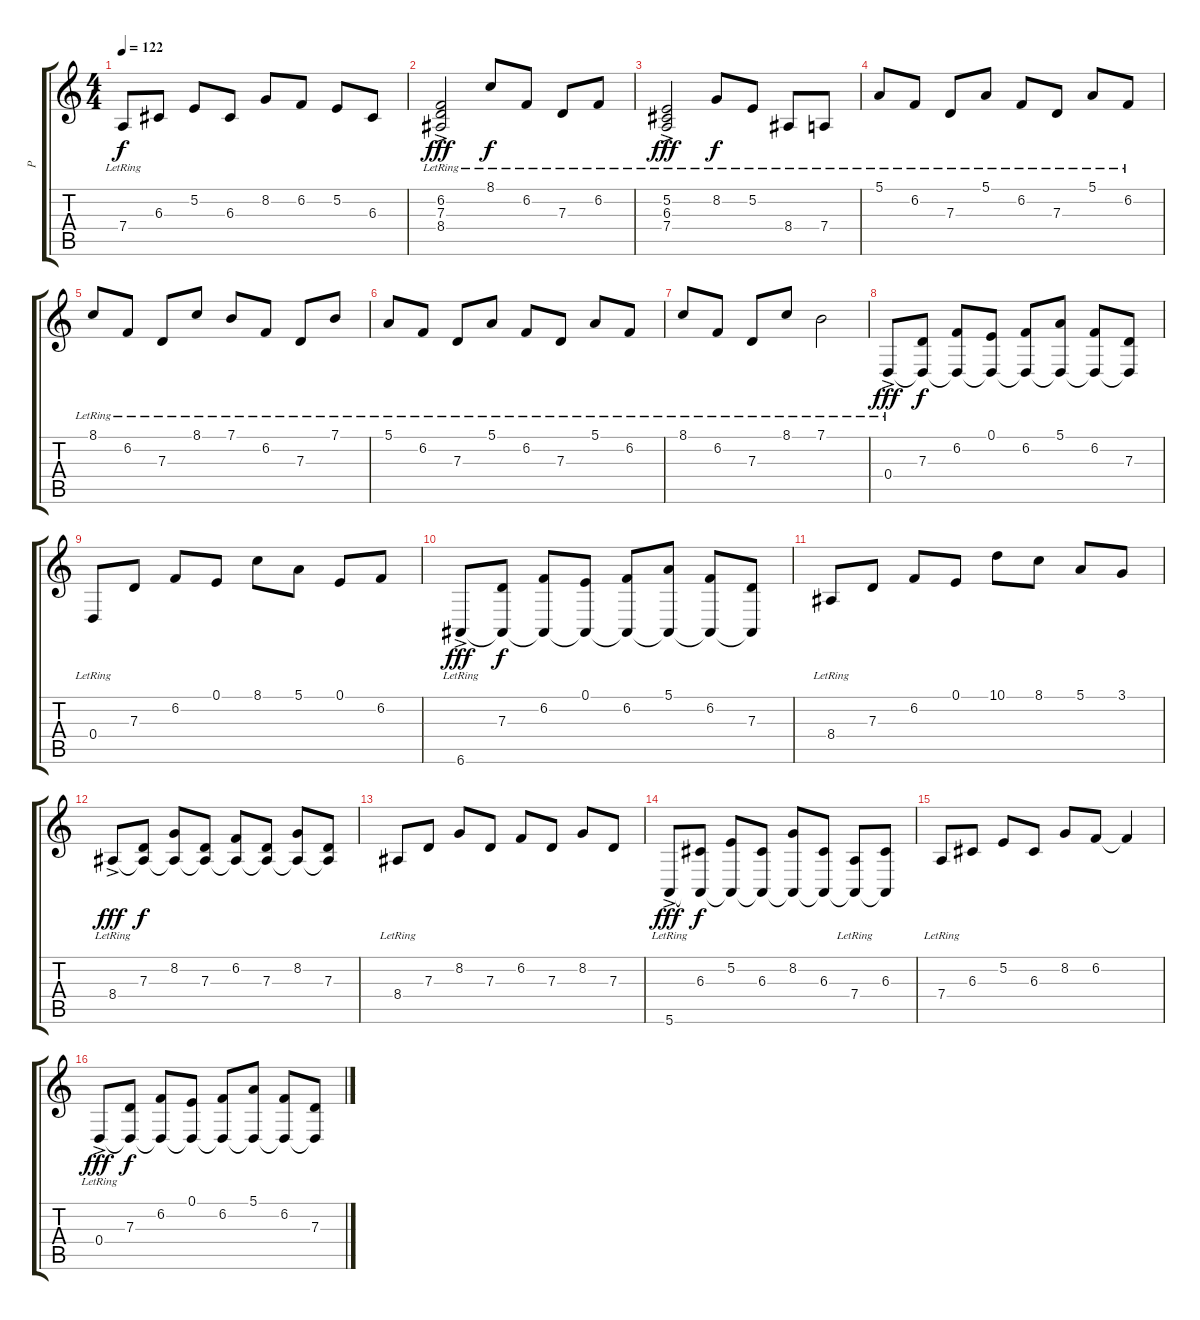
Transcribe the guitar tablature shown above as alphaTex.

\track ("P" "P") {instrument brightacousticpiano}
\staff {score tabs}
\tuning (E4 B3 G3 D3 A2 E2) {hide}
\ts (4 4)
\tempo 122
\clef g2
\ks c
7.4{lr}.8{dy f} 6.3.8 5.2.8 6.3.8 8.2.8 6.2.8 5.2.8 6.3.8 |
(6.2{ac lr} 7.3{ac lr} 8.4{ac lr}).2{dy fff} 8.1{lr}.8{dy f} 6.2{lr}.8 7.3{lr}.8 6.2{lr}.8 |
(5.2{ac lr} 6.3{ac lr} 7.4{ac lr}).2{dy fff} 8.2{lr}.8{dy f} 5.2{lr}.8 8.4{lr}.8 7.4{lr}.8 |
5.1{lr}.8 6.2{lr}.8 7.3{lr}.8 5.1{lr}.8 6.2{lr}.8 7.3{lr}.8 5.1{lr}.8 6.2{lr}.8 |
8.1{lr}.8 6.2{lr}.8 7.3{lr}.8 8.1{lr}.8 7.1{lr}.8 6.2{lr}.8 7.3{lr}.8 7.1{lr}.8 |
5.1{lr}.8 6.2{lr}.8 7.3{lr}.8 5.1{lr}.8 6.2{lr}.8 7.3{lr}.8 5.1{lr}.8 6.2{lr}.8 |
8.1{lr}.8 6.2{lr}.8 7.3{lr}.8 8.1{lr}.8 7.1{lr}.2 |
0.4{ac lr}.8{dy fff} (7.3 0.4{t}).8{dy f} (6.2 0.4{t}).8 (0.1 0.4{t}).8 (6.2 0.4{t}).8 (5.1 0.4{t}).8 (6.2 0.4{t}).8 (7.3 0.4{t}).8 |
0.4{lr}.8 7.3.8 6.2.8 0.1.8 8.1.8 5.1.8 0.1.8 6.2.8 |
6.6{ac lr}.8{dy fff} (7.3 6.6{t}).8{dy f} (6.2 6.6{t}).8 (0.1 6.6{t}).8 (6.2 6.6{t}).8 (5.1 6.6{t}).8 (6.2 6.6{t}).8 (7.3 6.6{t}).8 |
8.4{lr}.8 7.3.8 6.2.8 0.1.8 10.1.8 8.1.8 5.1.8 3.1.8 |
8.4{ac lr}.8{dy fff} (7.3 8.4{t}).8{dy f} (8.2 8.4{t}).8 (7.3 8.4{t}).8 (6.2 8.4{t}).8 (7.3 8.4{t}).8 (8.2 8.4{t}).8 (7.3 8.4{t}).8 |
8.4{lr}.8 7.3.8 8.2.8 7.3.8 6.2.8 7.3.8 8.2.8 7.3.8 |
5.6{ac lr}.8{dy fff} (6.3 5.6{t}).8{dy f} (5.2 5.6{t}).8 (6.3 5.6{t}).8 (8.2 5.6{t}).8 (6.3 5.6{t}).8 (7.4{lr} 5.6{t}).8 (6.3 5.6{t}).8 |
7.4{lr}.8 6.3.8 5.2.8 6.3.8 8.2.8 6.2.8 6.2{t}.4 |
0.4{ac lr}.8{dy fff} (7.3 0.4{t}).8{dy f} (6.2 0.4{t}).8 (0.1 0.4{t}).8 (6.2 0.4{t}).8 (5.1 0.4{t}).8 (6.2 0.4{t}).8 (7.3 0.4{t}).8
